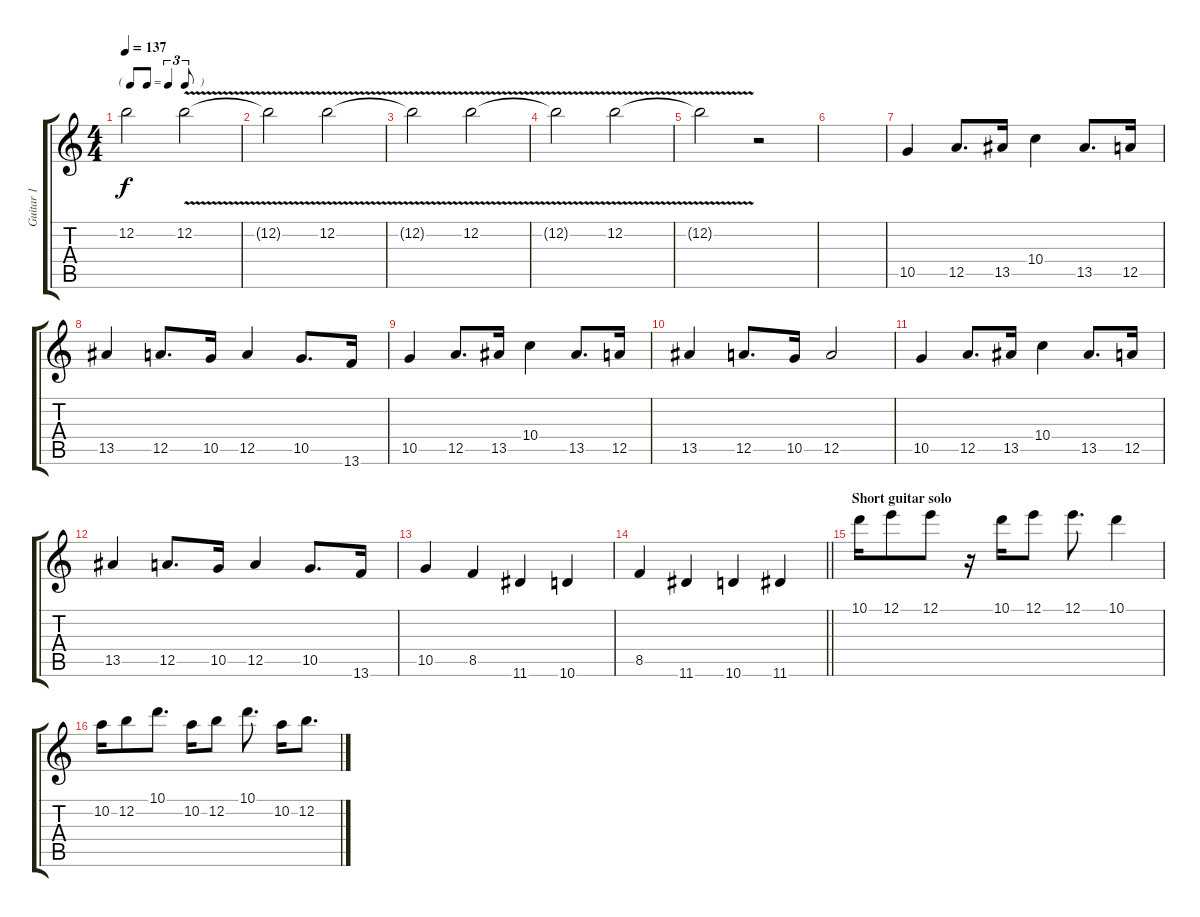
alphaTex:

\track ("Guitar 1" "Guitar 1") {instrument overdrivenguitar}
\staff {score tabs}
\tuning (E4 B3 G3 D3 A2 E2) {hide}
\ts (4 4)
\tf triplet8th
\tempo 137
\clef g2
\ks c
12.2{t}.2{dy f} 12.2{v}.2 |
12.2{t}.2 12.2{v}.2 |
12.2{t}.2 12.2{v}.2 |
12.2{t}.2 12.2{v}.2 |
12.2{t}.2 r.2 |
|
10.5.4 12.5.8{d} 13.5.16 10.4.4 13.5.8{d} 12.5.16 |
13.5.4 12.5.8{d} 10.5.16 12.5.4 10.5.8{d} 13.6.16 |
10.5.4 12.5.8{d} 13.5.16 10.4.4 13.5.8{d} 12.5.16 |
13.5.4 12.5.8{d} 10.5.16 12.5.2 |
10.5.4 12.5.8{d} 13.5.16 10.4.4 13.5.8{d} 12.5.16 |
13.5.4 12.5.8{d} 10.5.16 12.5.4 10.5.8{d} 13.6.16 |
10.5.4 8.5.4 11.6.4 10.6.4 |
\barLineRight lightlight
8.5.4 11.6.4 10.6.4 11.6.4 |
\section ("" "Short guitar solo")
10.1.16 12.1.8 12.1.8 r.16 10.1.16 12.1.8 12.1.8{d} 10.1.4 |
10.2.16 12.2.8 10.1.8{d} 10.2.16 12.2.8 10.1.8{d} 10.2.16 12.2.8{d}
